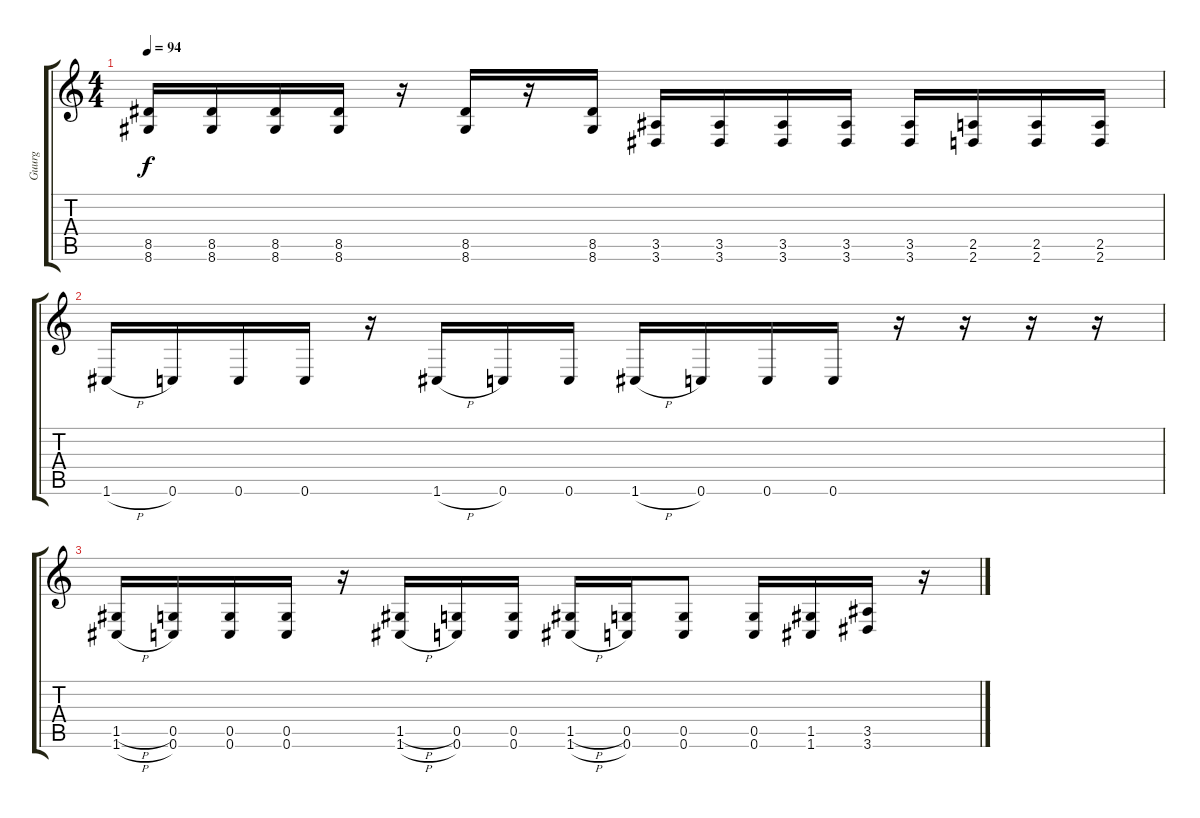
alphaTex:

\track ("Guurg" "Guurg") {instrument overdrivenguitar}
\staff {score tabs}
\tuning (D4 A3 F3 C3 G2 C2) {hide}
\ts (4 4)
\tempo 94
\clef g2
\ks c
(8.5 8.6).16{dy f} (8.5 8.6).16 (8.5 8.6).16 (8.5 8.6).16 r.16 (8.5 8.6).16 r.16 (8.5 8.6).16 (3.5 3.6).16 (3.5 3.6).16 (3.5 3.6).16 (3.5 3.6).16 (3.5 3.6).16 (2.5 2.6).16 (2.5 2.6).16 (2.5 2.6).16 |
1.6{h}.16 0.6.16 0.6.16 0.6.16 r.16 1.6{h}.16 0.6.16 0.6.16 1.6{h}.16 0.6.16 0.6.16 0.6.16 r.16 r.16 r.16 r.16 |
(1.5{h} 1.6{h}).16 (0.5 0.6).16 (0.5 0.6).16 (0.5 0.6).16 r.16 (1.5{h} 1.6{h}).16 (0.5 0.6).16 (0.5 0.6).16 (1.5{h} 1.6{h}).16 (0.5 0.6).16 (0.5 0.6).8 (0.5 0.6).16 (1.5 1.6).16 (3.5 3.6).16 r.16
